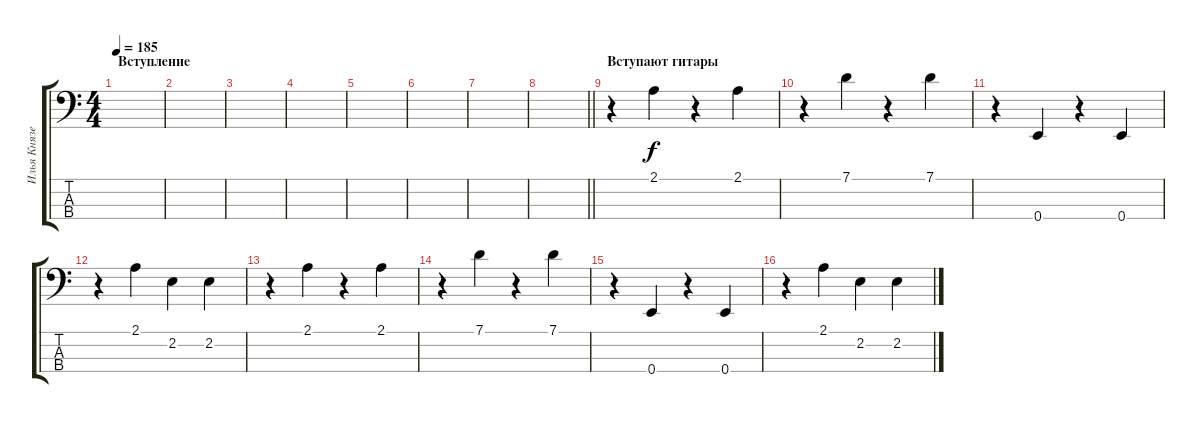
\track ("Илья Князев" "Илья Князе") {instrument electricbasspick}
\staff {score tabs}
\tuning (G2 D2 A1 E1) {hide}
\ts (4 4)
\section ("" "Вступление")
\tempo 185
\clef f4
\ks c
|
|
|
|
|
|
|
\barLineRight lightlight
|
\section ("" "Вступают гитары")
r.4 2.1.4 r.4 2.1.4 |
r.4 7.1.4 r.4 7.1.4 |
r.4 0.4.4 r.4 0.4.4 |
r.4 2.1.4 2.2.4 2.2.4 |
r.4 2.1.4 r.4 2.1.4 |
r.4 7.1.4 r.4 7.1.4 |
r.4 0.4.4 r.4 0.4.4 |
r.4 2.1.4 2.2.4 2.2.4
